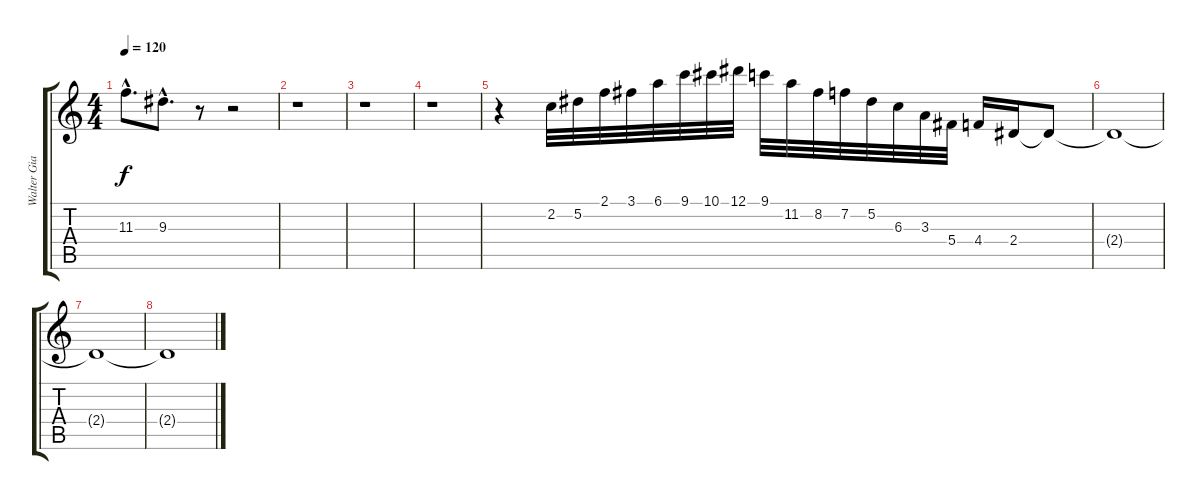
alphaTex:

\track ("Walter Giardino (Solos) - Eb" "Walter Gia") {instrument overdrivenguitar}
\staff {score tabs}
\tuning (Eb4 Bb3 Gb3 Db3 Ab2 Eb2) {hide}
\ts (4 4)
\tempo 120
\clef g2
\ks c
11.3{hac}.8{d dy f} 9.3{hac}.8{d} r.8 r.2 |
r.1 |
r.1 |
r.1 |
r.4 2.2.32 5.2.32 2.1.32 3.1.32 6.1.32 9.1.32 10.1.32 12.1.32 9.1.32 11.2.32 8.2.32 7.2.32 5.2.32 6.3.32 3.3.32 5.4.32 4.4.16 2.4.16 2.4{t}.8 |
2.4{t}.1 |
2.4{t}.1{volume 1} |
2.4{t}.1
